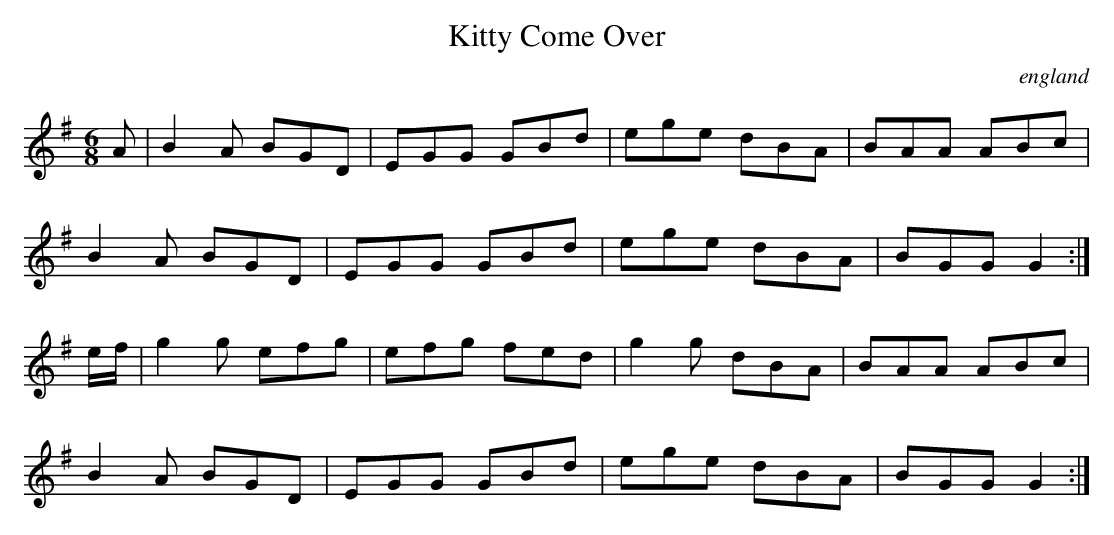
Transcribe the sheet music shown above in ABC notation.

X:1
T:Kitty Come Over
O:england
M:6/8
L:1/8
K:G
A|B2A BGD|EGG GBd|ege dBA|BAA ABc|
B2A BGD|EGG GBd|ege dBA|BGG G2:|
e/f/|g2g efg|efg fed|g2g dBA|BAA ABc|
B2A BGD|EGG GBd|ege dBA|BGG G2:|
